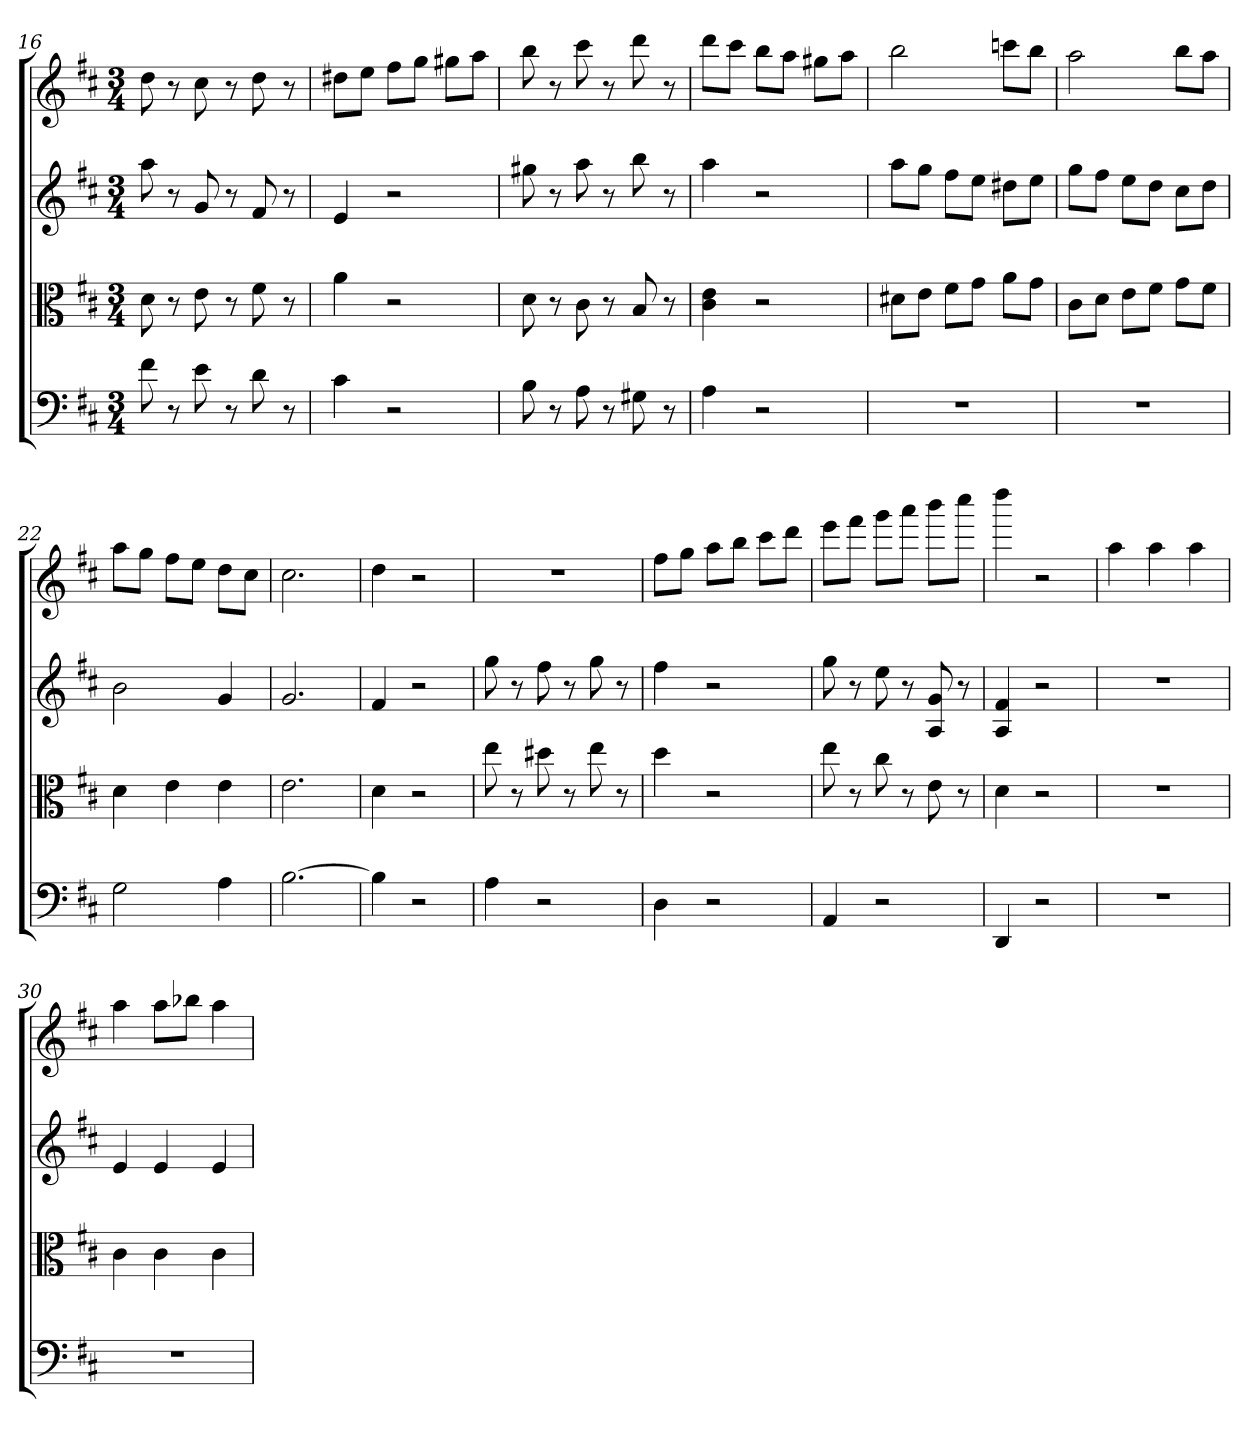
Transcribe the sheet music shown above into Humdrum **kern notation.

**kern	**kern	**kern	**kern
*part4	*part3	*part2	*part1
*staff4	*staff3	*staff2	*staff1
*clefF4	*clefC3	*	*
*k[f#c#]	*k[f#c#]	*k[f#c#]	*k[f#c#]
*D:	*D:	*D:	*D:
*M3/4	*M3/4	*M3/4	*M3/4
=16	=16	=16	=16
8f#	8d	8aa	8dd
8r	8r	8r	8r
8e	8e	8g	8cc#
8r	8r	8r	8r
8d	8f#	8f#	8dd
8r	8r	8r	8r
=17	=17	=17	=17
4c#	4a	4e	8dd#XL
.	.	.	8eeJ
2r	2r	2r	8ff#L
.	.	.	8ggJ
.	.	.	8gg#XL
.	.	.	8aaJ
=18	=18	=18	=18
8B	8d	8gg#X	8bb
8r	8r	8r	8r
8A	8c#	8aa	8ccc#
8r	8r	8r	8r
8G#X	8B	8bb	8ddd
8r	8r	8r	8r
=19	=19	=19	=19
4A	4c# 4e	4aa	8dddL
.	.	.	8ccc#J
2r	2r	2r	8bbL
.	.	.	8aaJ
.	.	.	8gg#XL
.	.	.	8aaJ
=20	=20	=20	=20
2.r	8d#X\L	8aaL	2bb
.	8e\J	8ggJ	.
.	8f#\L	8ff#L	.
.	8g\J	8eeJ	.
.	8a\L	8dd#XL	8cccnL
.	8g\J	8eeJ	8bbJ
=21	=21	=21	=21
2.r	8c#\L	8ggL	2aa
.	8d\J	8ff#J	.
.	8e\L	8eeL	.
.	8f#\J	8ddJ	.
.	8g\L	8cc#L	8bbL
.	8f#\J	8ddJ	8aaJ
=22	=22	=22	=22
2G	4d	2b	8aaL
.	.	.	8ggJ
.	4e	.	8ff#L
.	.	.	8eeJ
4A	4e	4g	8ddL
.	.	.	8cc#J
=23	=23	=23	=23
[2.B	2.e	2.g	2.cc#
=24	=24	=24	=24
4B]	4d	4f#	4dd
2r	2r	2r	2r
=25	=25	=25	=25
4A	8ee	8gg	2.r
.	8r	8r	.
2r	8dd#X	8ff#	.
.	8r	8r	.
.	8ee	8gg	.
.	8r	8r	.
=26	=26	=26	=26
4D	4dd	4ff#	8ff#L
.	.	.	8ggJ
2r	2r	2r	8aaL
.	.	.	8bbJ
.	.	.	8ccc#L
.	.	.	8dddJ
=27	=27	=27	=27
4AA	8ee	8gg	8eeeL
.	8r	8r	8fff#J
2r	8cc#	8ee	8gggL
.	8r	8r	8aaaJ
.	8e	8A 8g	8bbbL
.	8r	8r	8cccc#J
=28	=28	=28	=28
4DD	4d	4A 4f#	4dddd
2r	2r	2r	2r
=29	=29	=29	=29
2.r	2.r	2.r	4aa
.	.	.	4aa
.	.	.	4aa
=30	=30	=30	=30
2.r	4c#	4e	4aa
.	4c#	4e	8aaL
.	.	.	8bb-XJ
.	4c#	4e	4aa
=	=	=	=
*-	*-	*-	*-
